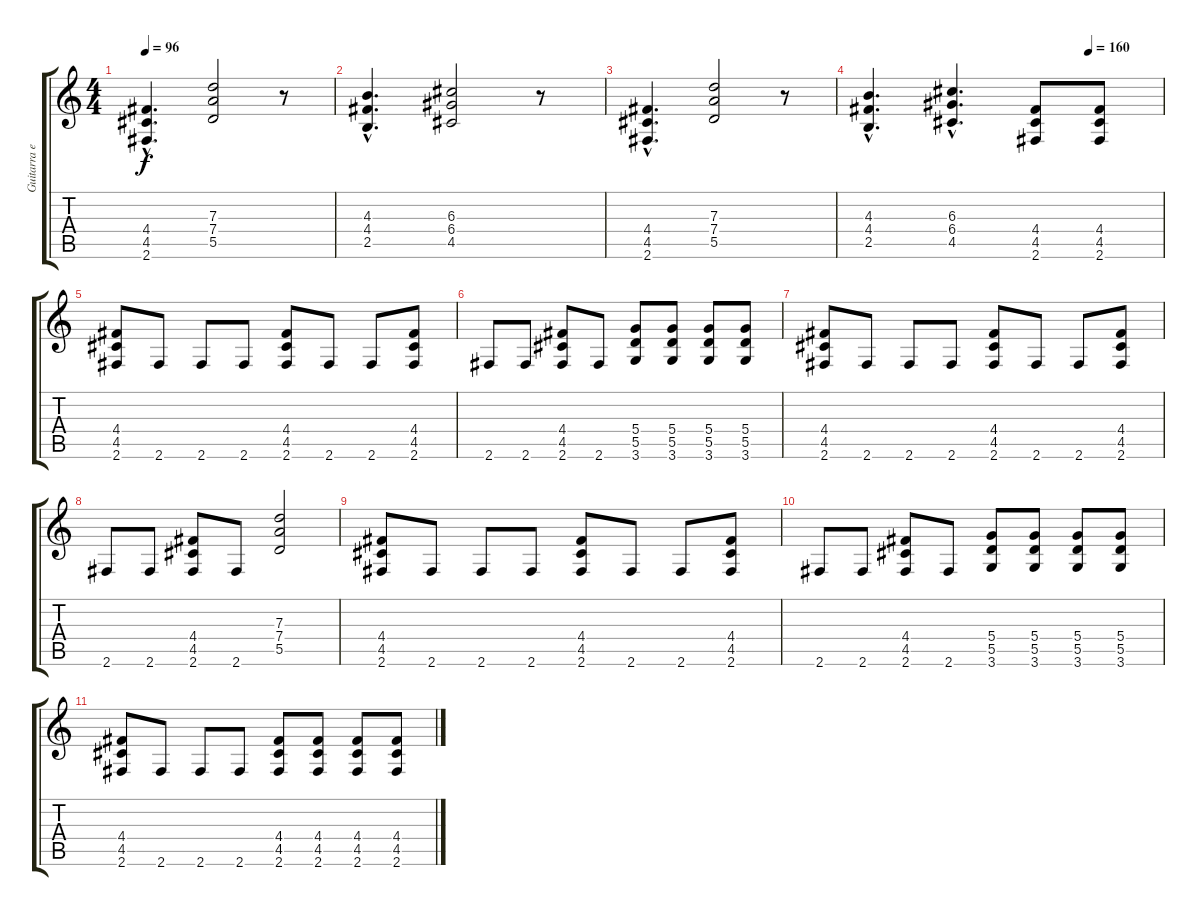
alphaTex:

\track ("Guitarra electrica" "Guitarra e") {instrument overdrivenguitar}
\staff {score tabs}
\tuning (E4 B3 G3 D3 A2 E2) {hide}
\ts (4 4)
\tempo 96
\clef g2
\ks c
(4.4{hac} 4.5{hac} 2.6{hac}).4{d dy f} (7.3 7.4 5.5).2 r.8 |
(4.3{hac} 4.4{hac} 2.5{hac}).4{d} (6.3 6.4 4.5).2 r.8 |
(4.4{hac} 4.5{hac} 2.6{hac}).4{d} (7.3 7.4 5.5).2 r.8 |
\tempo (160 0.75)
(4.3{hac} 4.4{hac} 2.5{hac}).4{d} (6.3{hac} 6.4{hac} 4.5{hac}).4{d} (4.4 4.5 2.6).8 (4.4 4.5 2.6).8 |
(4.4 4.5 2.6).8 2.6.8 2.6.8 2.6.8 (4.4 4.5 2.6).8 2.6.8 2.6.8 (4.4 4.5 2.6).8 |
2.6.8 2.6.8 (4.4 4.5 2.6).8 2.6.8 (5.4 5.5 3.6).8 (5.4 5.5 3.6).8 (5.4 5.5 3.6).8 (5.4 5.5 3.6).8 |
(4.4 4.5 2.6).8 2.6.8 2.6.8 2.6.8 (4.4 4.5 2.6).8 2.6.8 2.6.8 (4.4 4.5 2.6).8 |
2.6.8 2.6.8 (4.4 4.5 2.6).8 2.6.8 (7.3 7.4 5.5).2 |
(4.4 4.5 2.6).8 2.6.8 2.6.8 2.6.8 (4.4 4.5 2.6).8 2.6.8 2.6.8 (4.4 4.5 2.6).8 |
2.6.8 2.6.8 (4.4 4.5 2.6).8 2.6.8 (5.4 5.5 3.6).8 (5.4 5.5 3.6).8 (5.4 5.5 3.6).8 (5.4 5.5 3.6).8 |
(4.4 4.5 2.6).8 2.6.8 2.6.8 2.6.8 (4.4 4.5 2.6).8 (4.4 4.5 2.6).8 (4.4 4.5 2.6).8 (4.4 4.5 2.6).8
